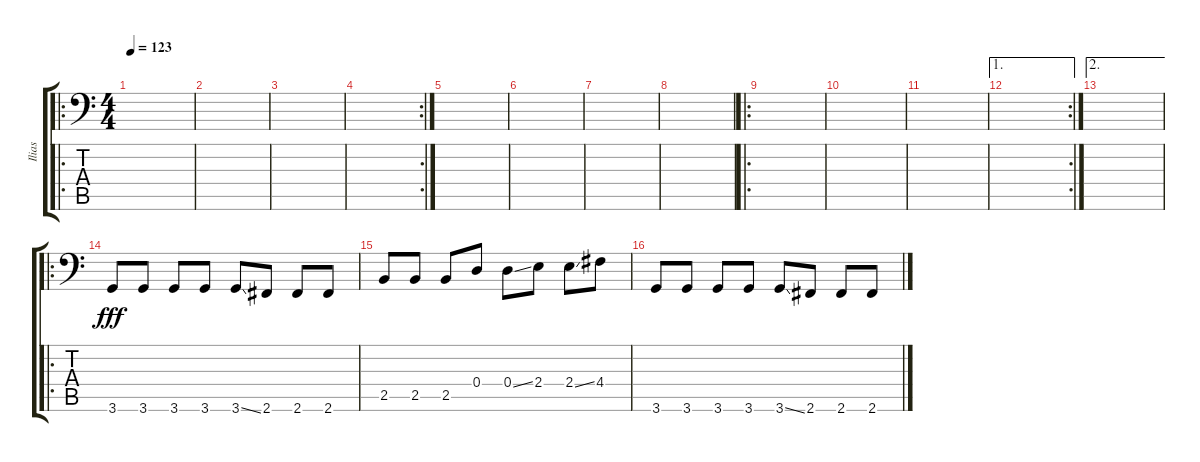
\track ("Ilias" "Ilias") {instrument electricbassfinger}
\staff {score tabs}
\tuning (E3 B2 G2 D2 A1 E1) {hide}
\ro
\ts (4 4)
\tempo 123
\clef f4
\ks c
|
|
|
\rc 2
|
|
|
|
|
\ro
|
|
|
\ae 1
\rc 2
|
\ae 2
|
\ro
3.6.8{dy fff} 3.6.8 3.6.8 3.6.8 3.6{ss}.8 2.6.8 2.6.8 2.6.8 |
2.5.8 2.5.8 2.5.8 0.4.8 0.4{ss}.8 2.4.8 2.4{ss}.8 4.4.8 |
3.6.8 3.6.8 3.6.8 3.6.8 3.6{ss}.8 2.6.8 2.6.8 2.6.8
